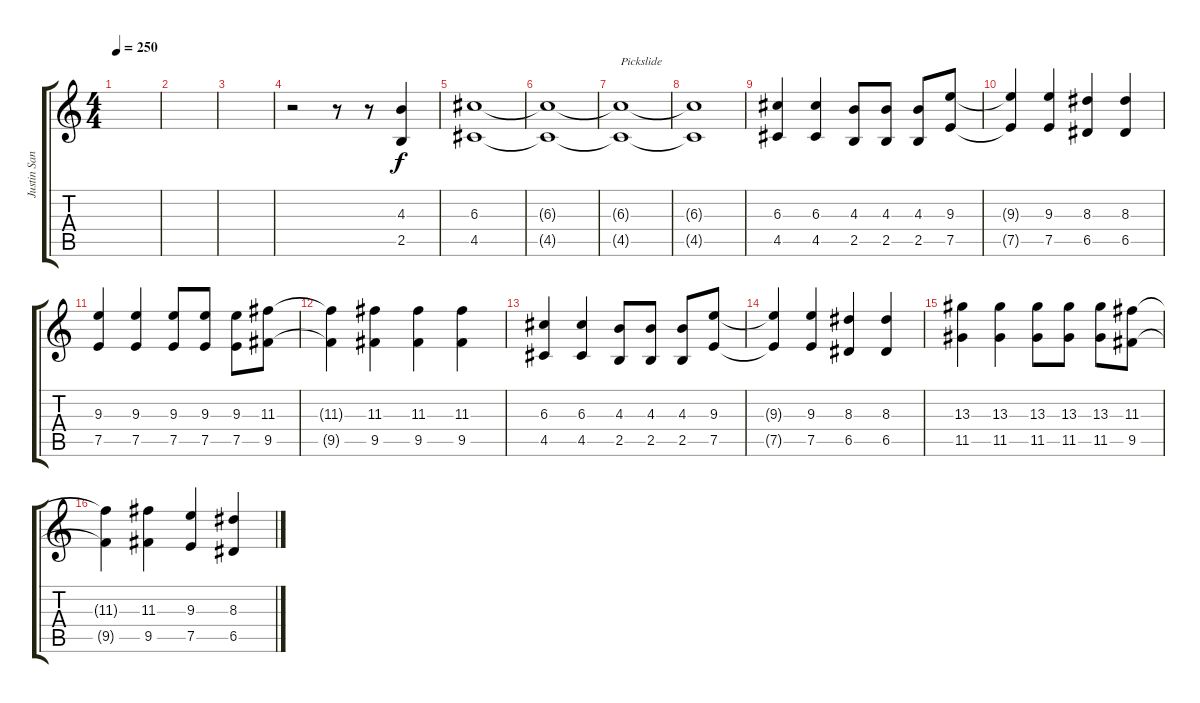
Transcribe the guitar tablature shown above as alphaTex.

\track ("Justin Sane" "Justin San") {instrument distortionguitar}
\staff {score tabs}
\tuning (E4 B3 G3 D3 A2 E2) {hide}
\ts (4 4)
\tempo 250
\clef g2
\ks c
|
|
|
r.2 r.8 r.8 (4.3 2.5).4 |
(6.3 4.5).1 |
(6.3{t} 4.5{t}).1 |
(6.3{t} 4.5{t}).1{txt "Pickslide"} |
(6.3{t} 4.5{t}).1 |
(6.3 4.5).4 (6.3 4.5).4 (4.3 2.5).8 (4.3 2.5).8 (4.3 2.5).8 (9.3 7.5).8 |
(9.3{t} 7.5{t}).4 (9.3 7.5).4 (8.3 6.5).4 (8.3 6.5).4 |
(9.3 7.5).4 (9.3 7.5).4 (9.3 7.5).8 (9.3 7.5).8 (9.3 7.5).8 (11.3 9.5).8 |
(11.3{t} 9.5{t}).4 (11.3 9.5).4 (11.3 9.5).4 (11.3 9.5).4 |
(6.3 4.5).4 (6.3 4.5).4 (4.3 2.5).8 (4.3 2.5).8 (4.3 2.5).8 (9.3 7.5).8 |
(9.3{t} 7.5{t}).4 (9.3 7.5).4 (8.3 6.5).4 (8.3 6.5).4 |
(13.3 11.5).4 (13.3 11.5).4 (13.3 11.5).8 (13.3 11.5).8 (13.3 11.5).8 (11.3 9.5).8 |
(11.3{t} 9.5{t}).4 (11.3 9.5).4 (9.3 7.5).4 (8.3 6.5).4
